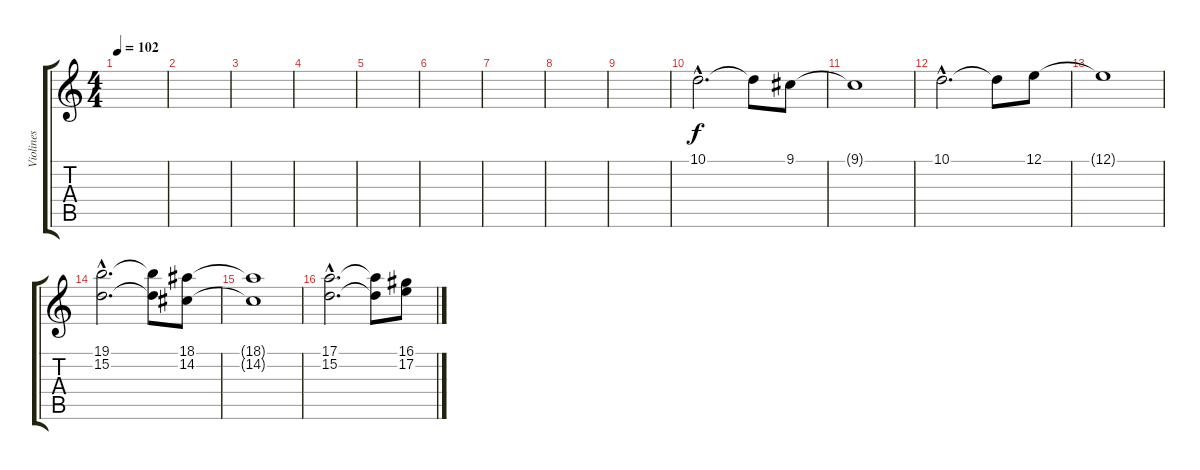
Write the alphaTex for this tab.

\track ("Violines" "Violines") {instrument stringensemble2}
\staff {score tabs}
\tuning (E4 B3 G3 D3 A2 E2) {hide}
\ts (4 4)
\tempo 102
\clef g2
\ks c
|
|
|
|
|
|
|
|
|
10.1{hac}.2{d} 10.1{t}.8 9.1.8 |
9.1{t}.1 |
10.1{hac}.2{d} 10.1{t}.8 12.1.8 |
12.1{t}.1 |
(19.1{hac} 15.2{hac}).2{d} (19.1{t} 15.2{t}).8 (18.1 14.2).8 |
(18.1{t} 14.2{t}).1 |
(17.1{hac} 15.2{hac}).2{d} (17.1{t} 15.2{t}).8 (16.1 17.2).8
